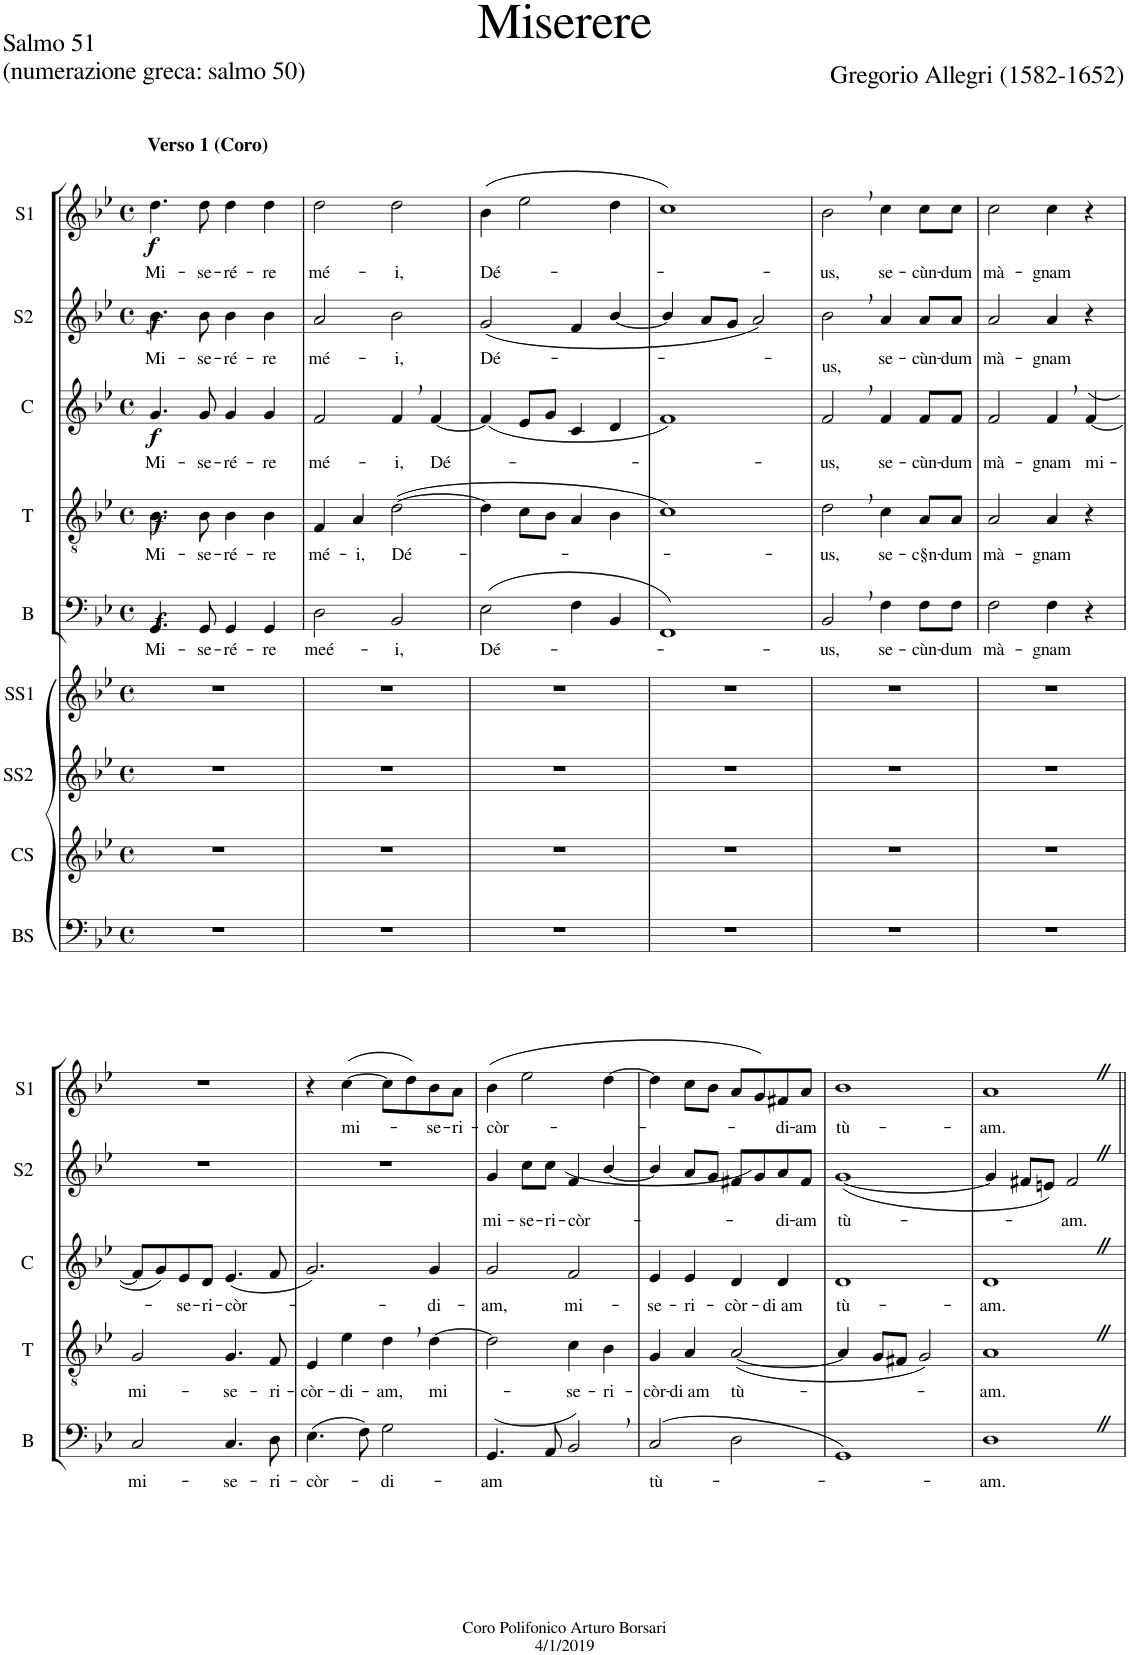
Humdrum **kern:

**kern	**kern	**kern	**kern	**kern	**text	**dynam	**kern	**text	**dynam	**kern	**text	**dynam	**kern	**text	**dynam	**kern	**text	**dynam
*part9	*part8	*part7	*part6	*part5	*part5	*part5	*part4	*part4	*part4	*part3	*part3	*part3	*part2	*part2	*part2	*part1	*part1	*part1
*staff9	*staff8	*staff7	*staff6	*staff5	*staff5	*staff5	*staff4	*staff4	*staff4	*staff3	*staff3	*staff3	*staff2	*staff2	*staff2	*staff1	*staff1	*staff1
*I"BS	*I"CS	*I"SS2	*I"SS1	*I"B	*	*	*I"T	*	*	*I"C	*	*	*I"S2	*	*	*I"S1	*	*
*I'BS	*I'CS	*I'SS2	*I'SS1	*I'B	*	*	*I'T	*	*	*I'C	*	*	*I'S2	*	*	*I'S1	*	*
*clefF4	*clefG2	*clefG2	*clefG2	*clefF4	*	*	*clefGv2	*	*	*clefG2	*	*	*clefG2	*	*	*clefG2	*	*
*	*	*Trd1c2	*Trd1c2	*	*	*	*	*	*	*	*	*	*Trd1c2	*	*	*Trd1c2	*	*
*k[b-e-]	*k[b-e-]	*k[b-e-]	*k[b-e-]	*k[b-e-]	*	*	*k[b-e-]	*	*	*k[b-e-]	*	*	*k[b-e-]	*	*	*k[b-e-]	*	*
*B-:	*B-:	*B-:	*B-:	*B-:	*	*	*B-:	*	*	*B-:	*	*	*B-:	*	*	*B-:	*	*
*M4/4	*M4/4	*M4/4	*M4/4	*M4/4	*	*	*M4/4	*	*	*M4/4	*	*	*M4/4	*	*	*M4/4	*	*
*met(c)	*met(c)	*met(c)	*met(c)	*met(c)	*	*	*met(c)	*	*	*met(c)	*	*	*met(c)	*	*	*met(c)	*	*
=1	=1	=1	=1	=1	=1	=1	=1	=1	=1	=1	=1	=1	=1	=1	=1	=1	=1	=1
!	!	!	!	!	!	!	!	!	!	!	!	!	!	!	!	!LO:TX:a:B:t=Verso 1 (Coro)	!	!
!	!	!	!	!	!LO:LY:b	!LO:DY:b	!	!LO:LY:b	!LO:DY:b	!	!LO:LY:b	!LO:DY:b	!	!LO:LY:b	!LO:DY:b	!	!LO:LY:b	!LO:DY:b
1r	1r	1r	1r	4.GG/	Mi-	f	4.B-\	Mi-	f	4.g/	Mi-	f	4.b-\	Mi-	f	4.dd\	Mi-	f
!	!	!	!	!	!LO:LY:b	!	!	!LO:LY:b	!	!	!LO:LY:b	!	!	!LO:LY:b	!	!	!LO:LY:b	!
.	.	.	.	8GG/	-se-	.	8B-\	-se-	.	8g/	-se-	.	8b-\	-se-	.	8dd\	-se-	.
!	!	!	!	!	!LO:LY:b	!	!	!LO:LY:b	!	!	!LO:LY:b	!	!	!LO:LY:b	!	!	!LO:LY:b	!
.	.	.	.	4GG/	-ré-	.	4B-\	-ré-	.	4g/	-ré-	.	4b-\	-ré-	.	4dd\	-ré-	.
!	!	!	!	!	!LO:LY:b	!	!	!LO:LY:b	!	!	!LO:LY:b	!	!	!LO:LY:b	!	!	!LO:LY:b	!
.	.	.	.	4GG/	-re	.	4B-\	-re	.	4g/	-re	.	4b-\	-re	.	4dd\	-re	.
=2	=2	=2	=2	=2	=2	=2	=2	=2	=2	=2	=2	=2	=2	=2	=2	=2	=2	=2
!	!	!	!	!	!LO:LY:b	!	!	!LO:LY:b	!	!	!LO:LY:b	!	!	!LO:LY:b	!	!	!LO:LY:b	!
1r	1r	1r	1r	2D\	meé-	.	4F/	mé-	.	2f/	mé-	.	2a/	mé-	.	2dd\	mé-	.
!	!	!	!	!	!	!	!	!LO:LY:b	!	!	!	!	!	!	!	!	!	!
.	.	.	.	.	.	.	4A/	-i,	.	.	.	.	.	.	.	.	.	.
!	!	!	!	!	!LO:LY:b	!	!	!LO:LY:b	!	!	!LO:LY:b	!	!	!LO:LY:b	!	!	!LO:LY:b	!
.	.	.	.	2BB-/	-i,	.	([2d\	Dé-	.	4f,/	-i,	.	2b-\	-i,	.	2dd\	-i,	.
!	!	!	!	!	!	!	!	!	!	!	!LO:LY:b	!	!	!	!	!	!	!
.	.	.	.	.	.	.	.	.	.	[4f/	Dé-	.	.	.	.	.	.	.
=3	=3	=3	=3	=3	=3	=3	=3	=3	=3	=3	=3	=3	=3	=3	=3	=3	=3	=3
!	!	!	!	!	!LO:LY:b	!	!	!	!	!	!	!	!	!LO:LY:b	!	!	!LO:LY:b	!
1r	1r	1r	1r	(2E-\	Dé-	.	4d\]	.	.	(4f/]	.	.	(2g/	Dé-	.	(4b-\	Dé-	.
.	.	.	.	.	.	.	8c\L	.	.	8e-/L	.	.	.	.	.	2ee-\	.	.
.	.	.	.	.	.	.	8B-\J	.	.	8g/J	.	.	.	.	.	.	.	.
.	.	.	.	4F\	.	.	4A/	.	.	4c/	.	.	4f/	.	.	.	.	.
.	.	.	.	4BB-/	.	.	4B-\	.	.	4d/	.	.	[4b-/	.	.	4dd\	.	.
=4	=4	=4	=4	=4	=4	=4	=4	=4	=4	=4	=4	=4	=4	=4	=4	=4	=4	=4
1r	1r	1r	1r	1FF)	.	.	1c)	.	.	1f)	.	.	4b-/]	.	.	1cc)	.	.
.	.	.	.	.	.	.	.	.	.	.	.	.	8a/L	.	.	.	.	.
.	.	.	.	.	.	.	.	.	.	.	.	.	8g/J	.	.	.	.	.
.	.	.	.	.	.	.	.	.	.	.	.	.	2a/)	.	.	.	.	.
=5	=5	=5	=5	=5	=5	=5	=5	=5	=5	=5	=5	=5	=5	=5	=5	=5	=5	=5
!	!	!	!	!	!LO:LY:b	!	!	!LO:LY:b	!	!	!LO:LY:b	!	!	!LO:LY:b	!	!	!LO:LY:b	!
1r	1r	1r	1r	2BB-,/	-us,	.	2d,\	-us,	.	2f,/	-us,	.	2b-,\	-us,	.	2b-,\	-us,	.
!	!	!	!	!	!LO:LY:b	!	!	!LO:LY:b	!	!	!LO:LY:b	!	!	!LO:LY:b	!	!	!LO:LY:b	!
.	.	.	.	4F\	se-	.	4c\	se-	.	4f/	se-	.	4a/	se-	.	4cc\	se-	.
!	!	!	!	!	!LO:LY:b	!	!	!LO:LY:b	!	!	!LO:LY:b	!	!	!LO:LY:b	!	!	!LO:LY:b	!
.	.	.	.	8F\L	-cùn-	.	8A/L	-c§n-	.	8f/L	-cùn-	.	8a/L	-cùn-	.	8cc\L	-cùn-	.
!	!	!	!	!	!LO:LY:b	!	!	!LO:LY:b	!	!	!LO:LY:b	!	!	!LO:LY:b	!	!	!LO:LY:b	!
.	.	.	.	8F\J	-dum	.	8A/J	-dum	.	8f/J	-dum	.	8a/J	-dum	.	8cc\J	-dum	.
=6	=6	=6	=6	=6	=6	=6	=6	=6	=6	=6	=6	=6	=6	=6	=6	=6	=6	=6
!	!	!	!	!	!LO:LY:b	!	!	!LO:LY:b	!	!	!LO:LY:b	!	!	!LO:LY:b	!	!	!LO:LY:b	!
1r	1r	1r	1r	2F\	mà-	.	2A/	mà-	.	2f/	mà-	.	2a/	mà-	.	2cc\	mà-	.
!	!	!	!	!	!LO:LY:b	!	!	!LO:LY:b	!	!	!LO:LY:b	!	!	!LO:LY:b	!	!	!LO:LY:b	!
.	.	.	.	4F\	-gnam	.	4A/	-gnam	.	4f,/	-gnam	.	4a/	-gnam	.	4cc\	-gnam	.
!	!	!	!	!	!	!	!	!	!	!	!LO:LY:b	!	!	!	!	!	!	!
.	.	.	.	4r	.	.	4r	.	.	([4f/	mi-	.	4r	.	.	4r	.	.
!!LO:LB:g=z
=7	=7	=7	=7	=7	=7	=7	=7	=7	=7	=7	=7	=7	=7	=7	=7	=7	=7	=7
!	!	!	!	!	!LO:LY:b	!	!	!LO:LY:b	!	!	!	!	!	!	!	!	!	!
1r	1r	1r	1r	2C/	mi-	.	2G/	mi-	.	8f/L]	.	.	1r	.	.	1r	.	.
.	.	.	.	.	.	.	.	.	.	8g/)	.	.	.	.	.	.	.	.
!	!	!	!	!	!	!	!	!	!	!	!LO:LY:b	!	!	!	!	!	!	!
.	.	.	.	.	.	.	.	.	.	8e-/	-se-	.	.	.	.	.	.	.
!	!	!	!	!	!	!	!	!	!	!	!LO:LY:b	!	!	!	!	!	!	!
.	.	.	.	.	.	.	.	.	.	8d/J	-ri-	.	.	.	.	.	.	.
!	!	!	!	!	!LO:LY:b	!	!	!LO:LY:b	!	!	!LO:LY:b	!	!	!	!	!	!	!
.	.	.	.	4.C/	-se-	.	4.G/	-se-	.	(4.e-/	-còr-	.	.	.	.	.	.	.
!	!	!	!	!	!LO:LY:b	!	!	!LO:LY:b	!	!	!	!	!	!	!	!	!	!
.	.	.	.	8D\	-ri-	.	8F/	-ri-	.	8f/	.	.	.	.	.	.	.	.
=8	=8	=8	=8	=8	=8	=8	=8	=8	=8	=8	=8	=8	=8	=8	=8	=8	=8	=8
!	!	!	!	!	!LO:LY:b	!	!	!LO:LY:b	!	!	!	!	!	!	!	!	!	!
1r	1r	1r	1r	(4.E-\	-còr-	.	4E-/	-còr-	.	2.g/)	.	.	1r	.	.	4r	.	.
!	!	!	!	!	!	!	!	!LO:LY:b	!	!	!	!	!	!	!	!	!LO:LY:b	!
.	.	.	.	.	.	.	4e-\	-di-	.	.	.	.	.	.	.	([4cc\	mi-	.
.	.	.	.	8F\)	.	.	.	.	.	.	.	.	.	.	.	.	.	.
!	!	!	!	!	!LO:LY:b	!	!	!LO:LY:b	!	!	!	!	!	!	!	!	!	!
.	.	.	.	2G\	-di-	.	4d,\	-am,	.	.	.	.	.	.	.	8cc\L]	.	.
.	.	.	.	.	.	.	.	.	.	.	.	.	.	.	.	8dd\)	.	.
!	!	!	!	!	!	!	!	!LO:LY:b	!	!	!LO:LY:b	!	!	!	!	!	!LO:LY:b	!
.	.	.	.	.	.	.	[4d\	mi-	.	4g/	-di-	.	.	.	.	8b-\	-se-	.
!	!	!	!	!	!	!	!	!	!	!	!	!	!	!	!	!	!LO:LY:b	!
.	.	.	.	.	.	.	.	.	.	.	.	.	.	.	.	8a\J	-ri-	.
=9	=9	=9	=9	=9	=9	=9	=9	=9	=9	=9	=9	=9	=9	=9	=9	=9	=9	=9
!	!	!	!	!	!LO:LY:b	!	!	!	!	!	!LO:LY:b	!	!	!LO:LY:b	!	!	!LO:LY:b	!
1r	1r	1r	1r	(4.GG/	-am	.	2d\]	.	.	2g/	-am,	.	4g/	mi-	.	(4b-\	-còr-	.
!	!	!	!	!	!	!	!	!	!	!	!	!	!	!LO:LY:b	!	!	!	!
.	.	.	.	.	.	.	.	.	.	.	.	.	8cc\L	-se-	.	2ee-\	.	.
!	!	!	!	!	!	!	!	!	!	!	!	!	!	!LO:LY:b	!	!	!	!
.	.	.	.	8AA/	.	.	.	.	.	.	.	.	8cc\J	-ri-	.	.	.	.
!	!	!	!	!	!	!	!	!LO:LY:b	!	!	!LO:LY:b	!	!	!LO:LY:b	!	!	!	!
.	.	.	.	2BB-,/)	.	.	4c\	-se-	.	2f/	mi-	.	(4f/	-còr-	.	.	.	.
!	!	!	!	!	!	!	!	!LO:LY:b	!	!	!	!	!	!	!	!	!	!
.	.	.	.	.	.	.	4B-\	-ri-	.	.	.	.	[4b-/	.	.	[4dd\	.	.
=10	=10	=10	=10	=10	=10	=10	=10	=10	=10	=10	=10	=10	=10	=10	=10	=10	=10	=10
!	!	!	!	!	!LO:LY:b	!	!	!LO:LY:b	!	!	!LO:LY:b	!	!	!	!	!	!	!
1r	1r	1r	1r	(2C/	tù-	.	4G/	-còr-	.	4e-/	-se-	.	4b-/]	.	.	4dd\]	.	.
!	!	!	!	!	!	!	!	!LO:LY:b	!	!	!LO:LY:b	!	!	!	!	!	!	!
.	.	.	.	.	.	.	4A/	-di am	.	4e-/	-ri-	.	8a/L	.	.	8cc\L	.	.
.	.	.	.	.	.	.	.	.	.	.	.	.	8g/J	.	.	8b-\J	.	.
!	!	!	!	!	!	!	!	!LO:LY:b	!	!	!LO:LY:b	!	!	!	!	!	!	!
.	.	.	.	2D\	.	.	([2A/	tù-	.	4d/	-còr-	.	8f#X/L	.	.	8a/L	.	.
.	.	.	.	.	.	.	.	.	.	.	.	.	8g/)	.	.	8g/)	.	.
!	!	!	!	!	!	!	!	!	!	!	!LO:LY:b	!	!	!LO:LY:b	!	!	!LO:LY:b	!
.	.	.	.	.	.	.	.	.	.	4d/	-di am	.	8a/	-di-	.	8f#X/	-di-	.
!	!	!	!	!	!	!	!	!	!	!	!	!	!	!LO:LY:b	!	!	!LO:LY:b	!
.	.	.	.	.	.	.	.	.	.	.	.	.	8f#/J	-am	.	8a/J	-am	.
=11	=11	=11	=11	=11	=11	=11	=11	=11	=11	=11	=11	=11	=11	=11	=11	=11	=11	=11
!	!	!	!	!	!	!	!	!	!	!	!LO:LY:b	!	!	!LO:LY:b	!	!	!LO:LY:b	!
1r	1r	1r	1r	1GG)	.	.	4A/]	.	.	1d	tù-	.	([1g	tù-	.	1b-	tù-	.
.	.	.	.	.	.	.	8G/L	.	.	.	.	.	.	.	.	.	.	.
.	.	.	.	.	.	.	8F#X/J	.	.	.	.	.	.	.	.	.	.	.
.	.	.	.	.	.	.	2G/)	.	.	.	.	.	.	.	.	.	.	.
=12	=12	=12	=12	=12	=12	=12	=12	=12	=12	=12	=12	=12	=12	=12	=12	=12	=12	=12
!	!	!	!	!	!LO:LY:b	!	!	!LO:LY:b	!	!	!LO:LY:b	!	!	!	!	!	!LO:LY:b	!
1r	1r	1r	1r	1DZ	-am.	.	1AZ	-am.	.	1dZ	-am.	.	4g/]	.	.	1aZ	-am.	.
.	.	.	.	.	.	.	.	.	.	.	.	.	8f#X/L	.	.	.	.	.
.	.	.	.	.	.	.	.	.	.	.	.	.	8en/J)	.	.	.	.	.
!	!	!	!	!	!	!	!	!	!	!	!	!	!	!LO:LY:b	!	!	!	!
.	.	.	.	.	.	.	.	.	.	.	.	.	2f#Z/	-am.	.	.	.	.
=||	=||	=||	=||	=||	=||	=||	=||	=||	=||	=||	=||	=||	=||	=||	=||	=||	=||	=||
*-	*-	*-	*-	*-	*-	*-	*-	*-	*-	*-	*-	*-	*-	*-	*-	*-	*-	*-
